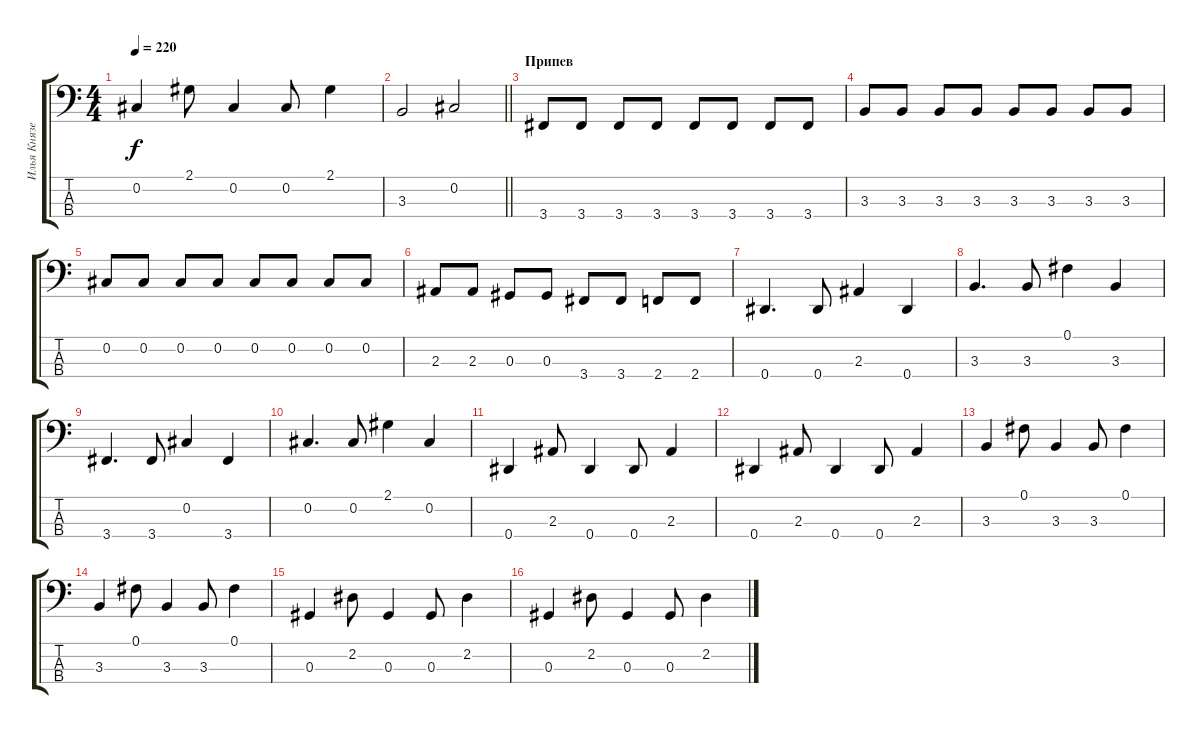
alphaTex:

\track ("Илья Князев" "Илья Князе") {instrument electricbasspick}
\staff {score tabs}
\tuning (Gb2 Db2 Ab1 Eb1) {hide}
\ts (4 4)
\tempo 220
\clef f4
\ks c
0.2.4{dy f} 2.1.8 0.2.4 0.2.8 2.1.4 |
\barLineRight lightlight
3.3.2 0.2.2 |
\section ("" "Припев")
3.4.8 3.4.8 3.4.8 3.4.8 3.4.8 3.4.8 3.4.8 3.4.8 |
3.3.8 3.3.8 3.3.8 3.3.8 3.3.8 3.3.8 3.3.8 3.3.8 |
0.2.8 0.2.8 0.2.8 0.2.8 0.2.8 0.2.8 0.2.8 0.2.8 |
2.3.8 2.3.8 0.3.8 0.3.8 3.4.8 3.4.8 2.4.8 2.4.8 |
0.4.4{d} 0.4.8 2.3.4 0.4.4 |
3.3.4{d} 3.3.8 0.1.4 3.3.4 |
3.4.4{d} 3.4.8 0.2.4 3.4.4 |
0.2.4{d} 0.2.8 2.1.4 0.2.4 |
0.4.4 2.3.8 0.4.4 0.4.8 2.3.4 |
0.4.4 2.3.8 0.4.4 0.4.8 2.3.4 |
3.3.4 0.1.8 3.3.4 3.3.8 0.1.4 |
3.3.4 0.1.8 3.3.4 3.3.8 0.1.4 |
0.3.4 2.2.8 0.3.4 0.3.8 2.2.4 |
0.3.4 2.2.8 0.3.4 0.3.8 2.2.4
